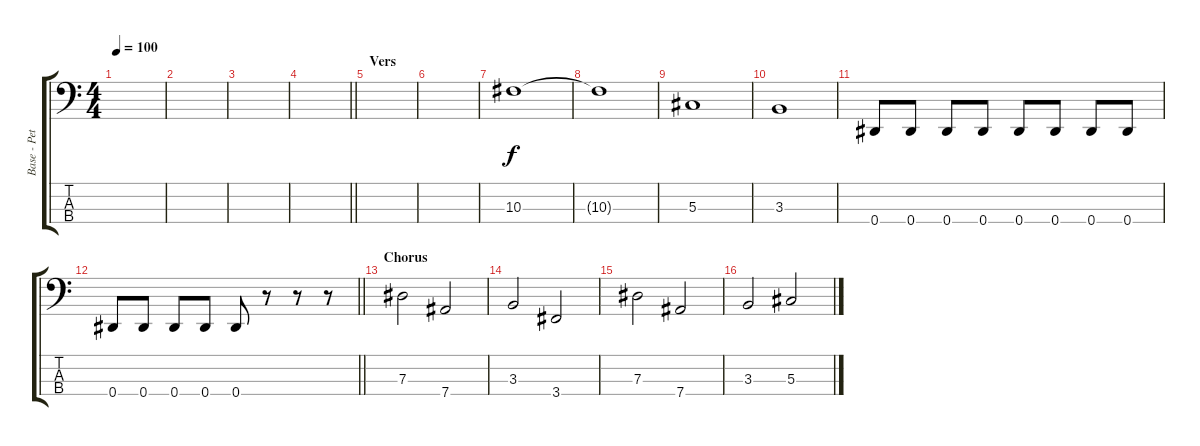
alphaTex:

\track ("Base - Peter London" "Base - Pet") {instrument electricbasspick}
\staff {score tabs}
\tuning (Gb2 Db2 Ab1 Eb1) {hide}
\ts (4 4)
\tempo 100
\clef f4
\ks c
|
|
|
\barLineRight lightlight
|
\section ("" "Vers")
|
|
10.3.1 |
10.3{t}.1 |
5.3.1 |
3.3.1 |
0.4.8 0.4.8 0.4.8 0.4.8 0.4.8 0.4.8 0.4.8 0.4.8 |
\barLineRight lightlight
0.4.8 0.4.8 0.4.8 0.4.8 0.4.8 r.8 r.8 r.8 |
\section ("" "Chorus")
7.3.2 7.4.2 |
3.3.2 3.4.2 |
7.3.2 7.4.2 |
3.3.2 5.3.2
